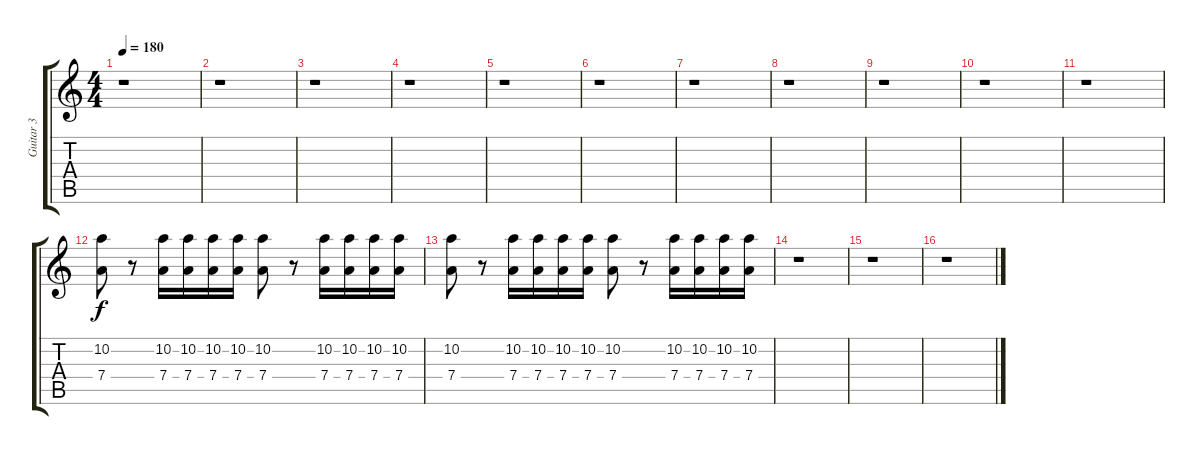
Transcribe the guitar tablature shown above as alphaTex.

\track ("Guitar 3" "Guitar 3") {instrument distortionguitar}
\staff {score tabs}
\tuning (E4 B3 G3 D3 A2 E2) {hide}
\ts (4 4)
\tempo 180
\clef g2
\ks c
r.1{dy f} |
r.1 |
r.1 |
r.1 |
r.1 |
r.1 |
r.1 |
r.1 |
r.1 |
r.1 |
r.1 |
(10.2 7.4).8 r.8 (10.2 7.4).16 (10.2 7.4).16 (10.2 7.4).16 (10.2 7.4).16 (10.2 7.4).8 r.8 (10.2 7.4).16 (10.2 7.4).16 (10.2 7.4).16 (10.2 7.4).16 |
(10.2 7.4).8 r.8 (10.2 7.4).16 (10.2 7.4).16 (10.2 7.4).16 (10.2 7.4).16 (10.2 7.4).8 r.8 (10.2 7.4).16 (10.2 7.4).16 (10.2 7.4).16 (10.2 7.4).16 |
r.1 |
r.1 |
r.1
